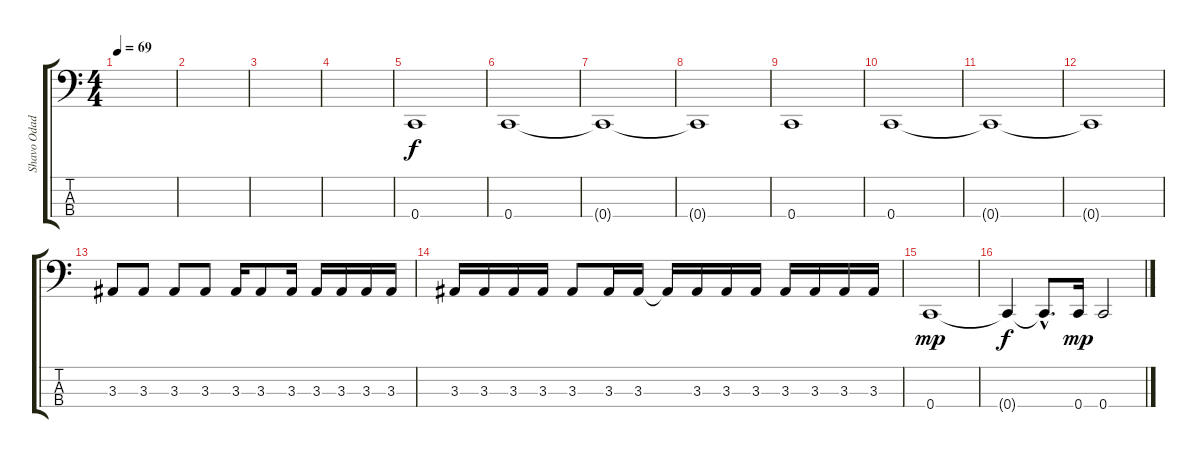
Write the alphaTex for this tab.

\track ("Shavo Odadjian (Bass w/ Pick)" "Shavo Odad") {instrument electricbasspick}
\staff {score tabs}
\tuning (F2 C2 G1 C1) {hide}
\ts (4 4)
\tempo 69
\clef f4
\ks c
|
|
|
|
0.4.1 |
0.4.1 |
0.4{t}.1{dy f} |
0.4{t}.1 |
0.4.1 |
0.4.1 |
0.4{t}.1 |
0.4{t}.1 |
3.3.8{instrument electricbasspick} 3.3.8 3.3.8 3.3.8 3.3.16 3.3.8 3.3.16 3.3.16 3.3.16 3.3.16 3.3.16 |
3.3.16 3.3.16 3.3.16 3.3.16 3.3.8 3.3.16 3.3.16 3.3{t}.16 3.3.16 3.3.16 3.3.16 3.3.16 3.3.16 3.3.16 3.3.16 |
0.4.1{dy mp} |
0.4{t}.4{dy f} 0.4{hac t}.8{d} 0.4.16{dy mp} 0.4.2
